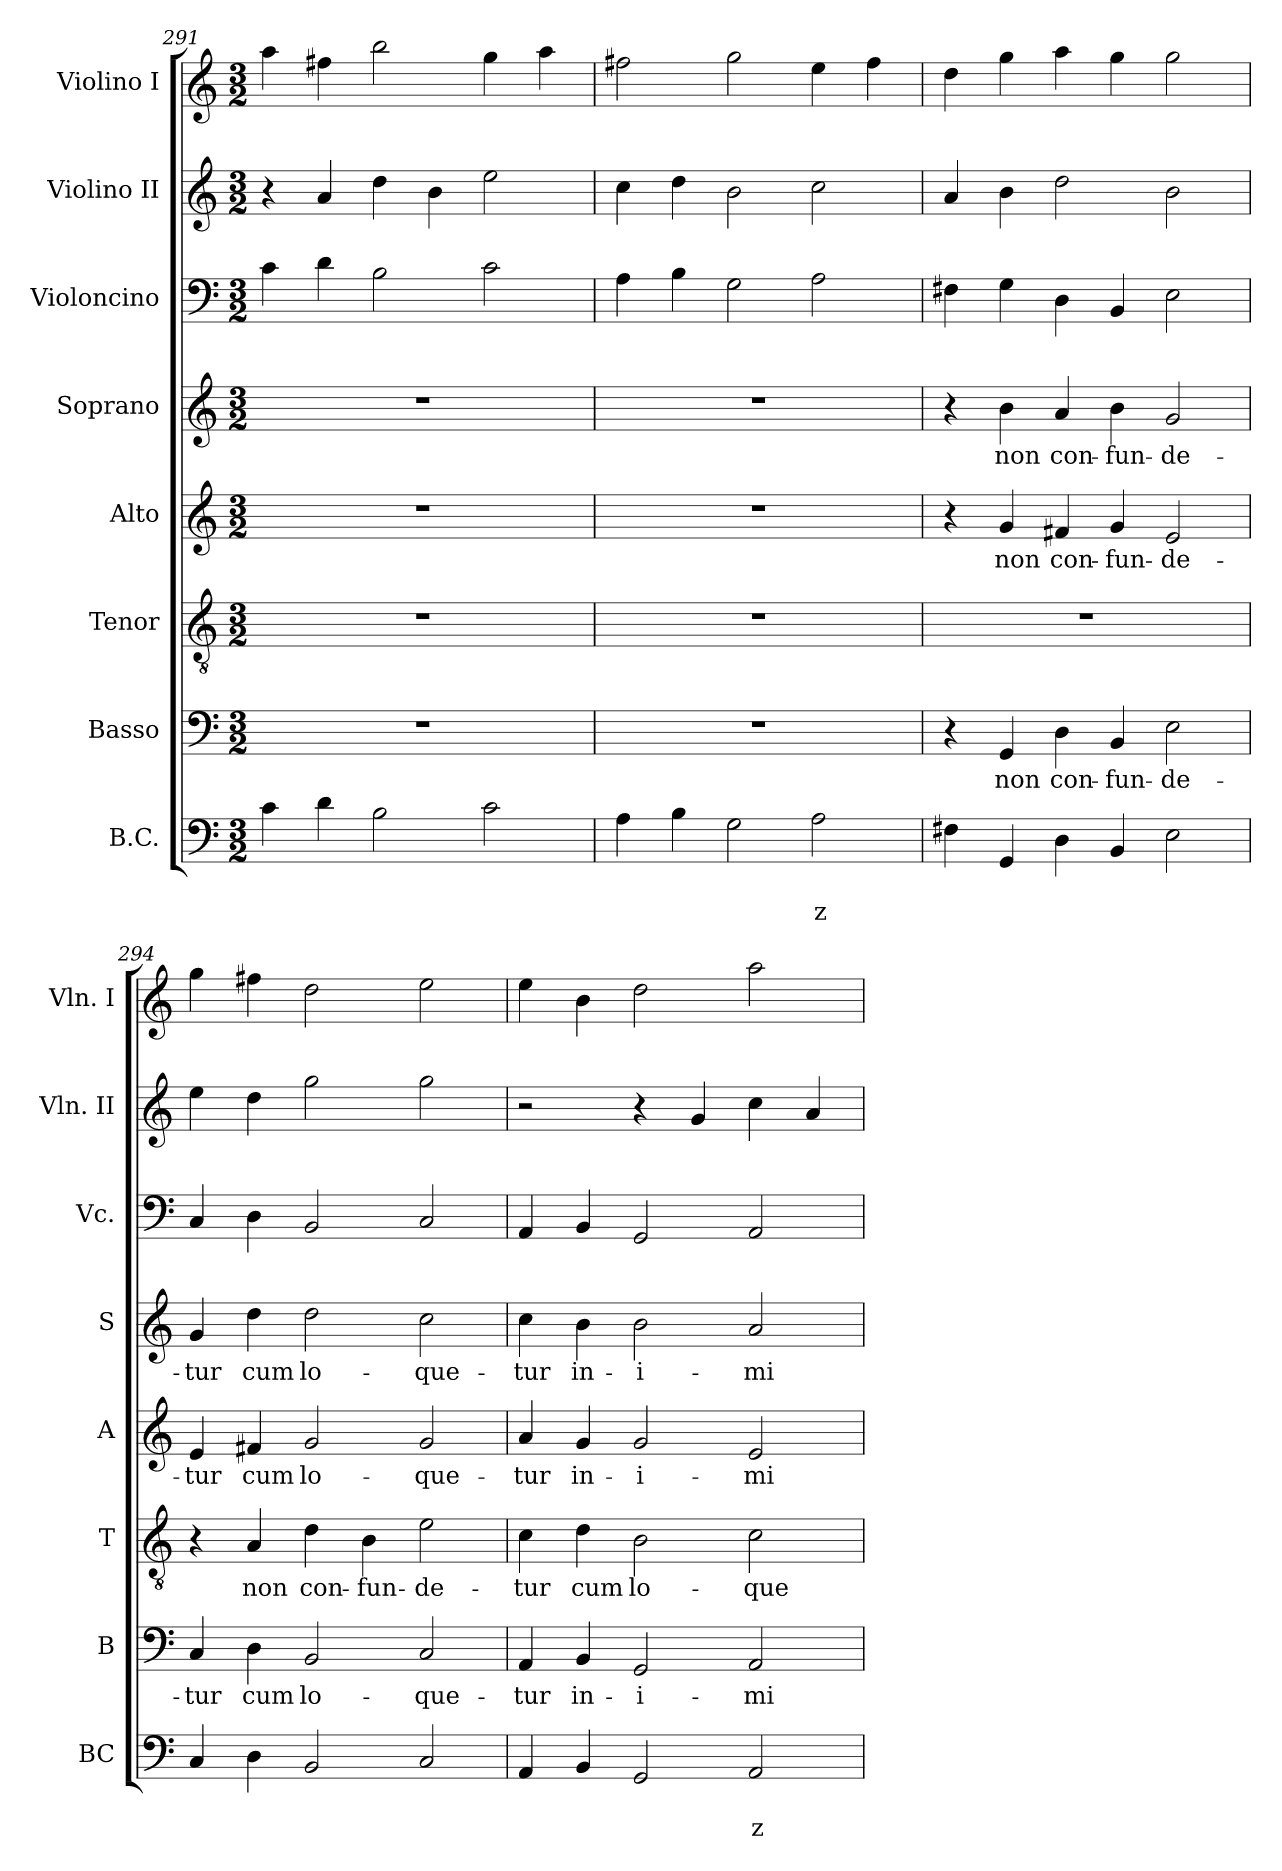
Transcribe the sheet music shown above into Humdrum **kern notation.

**kern	**text	**text	**kern	**text	**kern	**text	**kern	**text	**kern	**text	**kern	**kern	**kern
*part8	*part8	*part8	*part7	*part7	*part6	*part6	*part5	*part5	*part4	*part4	*part3	*part2	*part1
*staff8	*staff8	*staff8	*staff7	*staff7	*staff6	*staff6	*staff5	*staff5	*staff4	*staff4	*staff3	*staff2	*staff1
*I"B.C.	*	*	*I"Basso	*	*I"Tenor	*	*I"Alto	*	*I"Soprano	*	*I"Violoncino	*I"Violino II	*I"Violino I
*I'BC	*	*	*I'B	*	*I'T	*	*I'A	*	*I'S	*	*I'Vc.	*I'Vln. II	*I'Vln. I
*clefF4	*	*	*clefF4	*	*clefGv2	*	*clefG2	*	*clefG2	*	*clefF4	*clefG2	*clefG2
*k[]	*	*	*k[]	*	*k[]	*	*k[]	*	*k[]	*	*k[]	*k[]	*k[]
*C:	*	*	*C:	*	*C:	*	*C:	*	*C:	*	*C:	*C:	*C:
*M3/2	*	*	*M3/2	*	*M3/2	*	*M3/2	*	*M3/2	*	*M3/2	*M3/2	*M3/2
=291	=291	=291	=291	=291	=291	=291	=291	=291	=291	=291	=291	=291	=291
4c\	.	.	1.r	.	1.r	.	1.r	.	1.r	.	4c\	4r	4aa\
4d\	.	.	.	.	.	.	.	.	.	.	4d\	4a/	4ff#X\
2B\	.	.	.	.	.	.	.	.	.	.	2B\	4dd\	2bb\
.	.	.	.	.	.	.	.	.	.	.	.	4b\	.
2c\	.	.	.	.	.	.	.	.	.	.	2c\	2ee\	4gg\
.	.	.	.	.	.	.	.	.	.	.	.	.	4aa\
=292	=292	=292	=292	=292	=292	=292	=292	=292	=292	=292	=292	=292	=292
4A\	.	.	1.r	.	1.r	.	1.r	.	1.r	.	4A\	4cc\	2ff#X\
4B\	.	.	.	.	.	.	.	.	.	.	4B\	4dd\	.
2G\	.	.	.	.	.	.	.	.	.	.	2G\	2b\	2gg\
!	!	!LO:LY:b	!	!	!	!	!	!	!	!	!	!	!
2A\	.	z	.	.	.	.	.	.	.	.	2A\	2cc\	4ee\
.	.	.	.	.	.	.	.	.	.	.	.	.	4ff#\
=293	=293	=293	=293	=293	=293	=293	=293	=293	=293	=293	=293	=293	=293
4F#X\	.	.	4r	.	1.r	.	4r	.	4r	.	4F#X\	4a/	4dd\
!	!	!	!	!LO:LY:b	!	!	!	!LO:LY:b	!	!LO:LY:b	!	!	!
4GG/	.	.	4GG/	non	.	.	4g/	non	4b\	non	4G\	4b\	4gg\
!	!	!	!	!LO:LY:b	!	!	!	!LO:LY:b	!	!LO:LY:b	!	!	!
4D\	.	.	4D\	con-	.	.	4f#X/	con-	4a/	con-	4D\	2dd\	4aa\
!	!	!	!	!LO:LY:b	!	!	!	!LO:LY:b	!	!LO:LY:b	!	!	!
4BB/	.	.	4BB/	-fun-	.	.	4g/	-fun-	4b\	-fun-	4BB/	.	4gg\
!	!	!	!	!LO:LY:b	!	!	!	!LO:LY:b	!	!LO:LY:b	!	!	!
2E\	.	.	2E\	-de-	.	.	2e/	-de-	2g/	-de-	2E\	2b\	2gg\
!!LO:PB:g=z
=294	=294	=294	=294	=294	=294	=294	=294	=294	=294	=294	=294	=294	=294
!	!	!	!	!LO:LY:b	!	!	!	!LO:LY:b	!	!LO:LY:b	!	!	!
4C/	.	.	4C/	-tur	4r	.	4e/	-tur	4g/	-tur	4C/	4ee\	4gg\
!	!	!	!	!LO:LY:b	!	!LO:LY:b	!	!LO:LY:b	!	!LO:LY:b	!	!	!
4D\	.	.	4D\	cum	4A/	non	4f#X/	cum	4dd\	cum	4D\	4dd\	4ff#X\
!	!	!	!	!LO:LY:b	!	!LO:LY:b	!	!LO:LY:b	!	!LO:LY:b	!	!	!
2BB/	.	.	2BB/	lo-	4d\	con-	2g/	lo-	2dd\	lo-	2BB/	2gg\	2dd\
!	!	!	!	!	!	!LO:LY:b	!	!	!	!	!	!	!
.	.	.	.	.	4B\	-fun-	.	.	.	.	.	.	.
!	!	!	!	!LO:LY:b	!	!LO:LY:b	!	!LO:LY:b	!	!LO:LY:b	!	!	!
2C/	.	.	2C/	-que-	2e\	-de-	2g/	-que-	2cc\	-que-	2C/	2gg\	2ee\
=295	=295	=295	=295	=295	=295	=295	=295	=295	=295	=295	=295	=295	=295
!	!	!	!	!LO:LY:b	!	!LO:LY:b	!	!LO:LY:b	!	!LO:LY:b	!	!	!
4AA/	.	.	4AA/	-tur	4c\	-tur	4a/	-tur	4cc\	-tur	4AA/	2r	4ee\
!	!	!	!	!LO:LY:b	!	!LO:LY:b	!	!LO:LY:b	!	!LO:LY:b	!	!	!
4BB/	.	.	4BB/	in-	4d\	cum	4g/	in-	4b\	in-	4BB/	.	4b\
!	!	!	!	!LO:LY:b	!	!LO:LY:b	!	!LO:LY:b	!	!LO:LY:b	!	!	!
2GG/	.	.	2GG/	-i-	2B\	lo-	2g/	-i-	2b\	-i-	2GG/	4r	2dd\
.	.	.	.	.	.	.	.	.	.	.	.	4g/	.
!	!	!LO:LY:b	!	!LO:LY:b	!	!LO:LY:b	!	!LO:LY:b	!	!LO:LY:b	!	!	!
2AA/	.	z	2AA/	-mi-	2c\	-que-	2e/	-mi-	2a/	-mi-	2AA/	4cc\	2aa\
.	.	.	.	.	.	.	.	.	.	.	.	4a/	.
=	=	=	=	=	=	=	=	=	=	=	=	=	=
*-	*-	*-	*-	*-	*-	*-	*-	*-	*-	*-	*-	*-	*-
